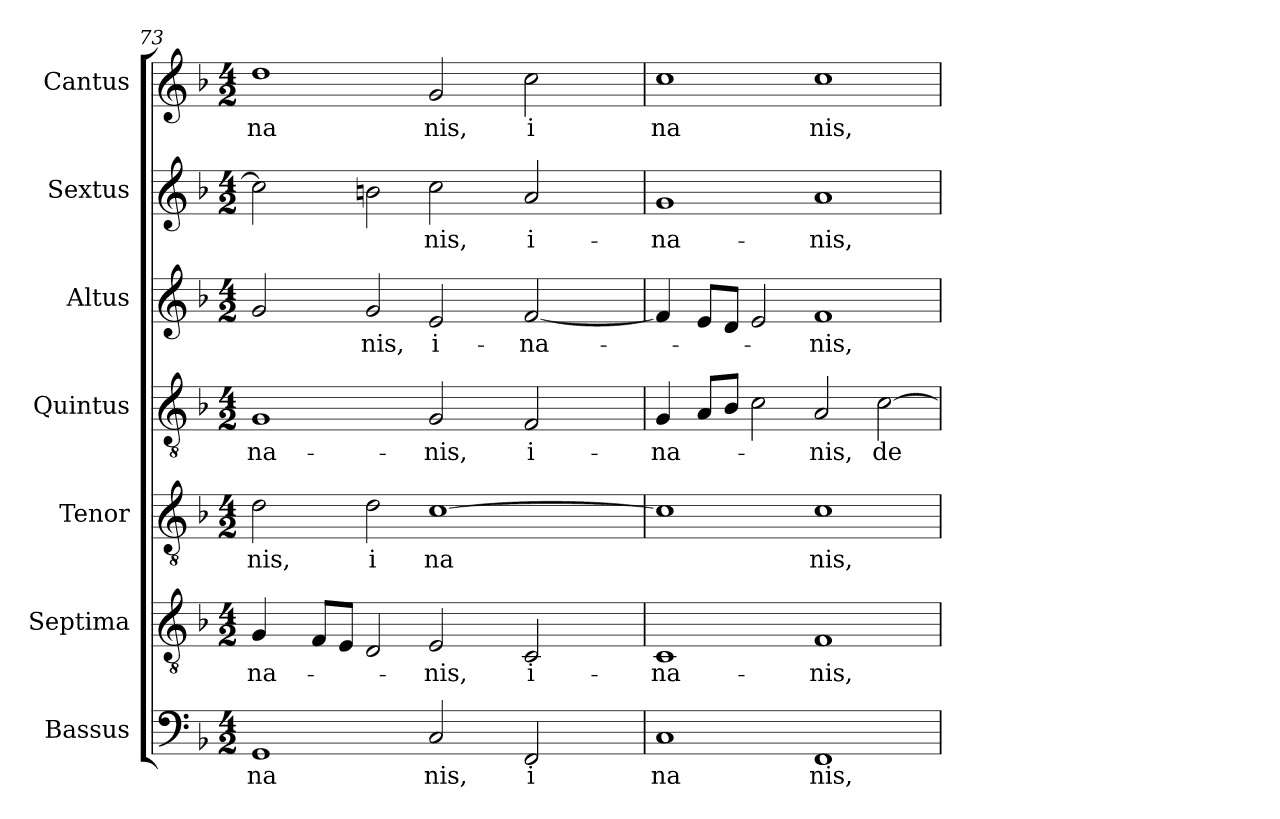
**kern	**text	**kern	**text	**kern	**text	**kern	**text	**kern	**text	**kern	**text	**kern	**text
*part7	*part7	*part6	*part6	*part5	*part5	*part4	*part4	*part3	*part3	*part2	*part2	*part1	*part1
*staff7	*staff7	*staff6	*staff6	*staff5	*staff5	*staff4	*staff4	*staff3	*staff3	*staff2	*staff2	*staff1	*staff1
*I"Bassus	*	*I"Septima	*	*I"Tenor	*	*I"Quintus	*	*I"Altus	*	*I"Sextus	*	*I"Cantus	*
!!LO:LB:g=z
*clefF4	*	*clefGv2	*	*clefGv2	*	*clefGv2	*	*clefG2	*	*clefG2	*	*clefG2	*
*k[b-]	*	*k[b-]	*	*k[b-]	*	*k[b-]	*	*k[b-]	*	*k[b-]	*	*k[b-]	*
*F:	*	*F:	*	*F:	*	*F:	*	*F:	*	*F:	*	*F:	*
*M4/2	*	*M4/2	*	*M4/2	*	*M4/2	*	*M4/2	*	*M4/2	*	*M4/2	*
=73	=73	=73	=73	=73	=73	=73	=73	=73	=73	=73	=73	=73	=73
!	!LO:LY:b:cj	!	!LO:LY:b	!	!LO:LY:b:cj	!	!LO:LY:b:cj	!	!	!	!	!	!LO:LY:b:cj
*	*	*	*	*	*	*	*	*^	*	*	*	*	*
*	*	*	*	*	*	*	*	*	*^	*	*	*	*	*
1GG	na	4G/	na-	2d\	-nis,	1G	-na-	2g/	16.ryy	8...ryy	.	2cc\]	.	1dd	-na
.	.	.	.	.	.	.	.	.	1ryy	.	.	.	.	.	.
.	.	.	.	.	.	.	.	.	.	1ryy	.	.	.	.	.
.	.	8F/L	.	.	.	.	.	.	.	.	.	.	.	.	.
.	.	8E/J	.	.	.	.	.	.	.	.	.	.	.	.	.
!	!	!	!	!	!LO:LY:b:cj	!	!	!	!	!	!LO:LY:b:cj	!	!	!	!
.	.	2D/	.	2d\	i	.	.	2g/	.	.	-nis,	2b\	.	.	.
!	!LO:LY:b:cj	!	!LO:LY:b:cj	!	!LO:LY:b:cj	!	!LO:LY:b:cj	!	!	!	!LO:LY:b:cj	!	!LO:LY:b:cj	!	!LO:LY:b:cj
2C/	nis,	2E/	-nis,	[>1c	na	2G/	-nis,	2e/	.	.	i-	2cc\	nis,	2g/	nis,
.	.	.	.	.	.	.	.	.	2ryy	.	.	.	.	.	.
.	.	.	.	.	.	.	.	.	.	2ryy	.	.	.	.	.
!	!LO:LY:b:cj	!	!LO:LY:b:cj	!	!	!	!LO:LY:b:cj	!	!	!	!LO:LY:b:cj	!	!LO:LY:b:cj	!	!LO:LY:b:cj
2FF/	i	2C/	i-	.	.	2F/	i-	[<2f/	.	.	-na-	2a/	i-	2cc\	i
.	.	.	.	.	.	.	.	.	4ryy	.	.	.	.	.	.
.	.	.	.	.	.	.	.	.	.	4ryy	.	.	.	.	.
.	.	.	.	.	.	.	.	.	8ryy	.	.	.	.	.	.
.	.	.	.	.	.	.	.	.	32ryy	.	.	.	.	.	.
.	.	.	.	.	.	.	.	.	.	64ryy	.	.	.	.	.
=74	=74	=74	=74	=74	=74	=74	=74	=74	=74	=74	=74	=74	=74	=74	=74
!	!LO:LY:b:cj	!	!LO:LY:b:cj	!	!	!	!LO:LY:b	!	!	!	!	!	!LO:LY:b:cj	!	!LO:LY:b:cj
*	*	*	*	*	*	*	*	*v	*v	*v	*	*	*	*	*
1C	na	1C	-na-	1c]	.	4G/	-na-	4f/]	.	1g	-na-	1cc	na
.	.	.	.	.	.	8A/L	.	8e/L	.	.	.	.	.
.	.	.	.	.	.	8B-/J	.	8d/J	.	.	.	.	.
.	.	.	.	.	.	2c\	.	2e/	.	.	.	.	.
!	!LO:LY:b:cj	!	!LO:LY:b:cj	!	!LO:LY:b:cj	!	!LO:LY:b:cj	!	!LO:LY:b:cj	!	!LO:LY:b:cj	!	!LO:LY:b:cj
1FF	nis,	1F	-nis,	1c	nis,	2A/	-nis,	1f	-nis,	1a	-nis,	1cc	nis,
!	!	!	!	!	!	!	!LO:LY:b:cj	!	!	!	!	!	!
.	.	.	.	.	.	[>2c\	de-	.	.	.	.	.	.
=	=	=	=	=	=	=	=	=	=	=	=	=	=
*-	*-	*-	*-	*-	*-	*-	*-	*-	*-	*-	*-	*-	*-
